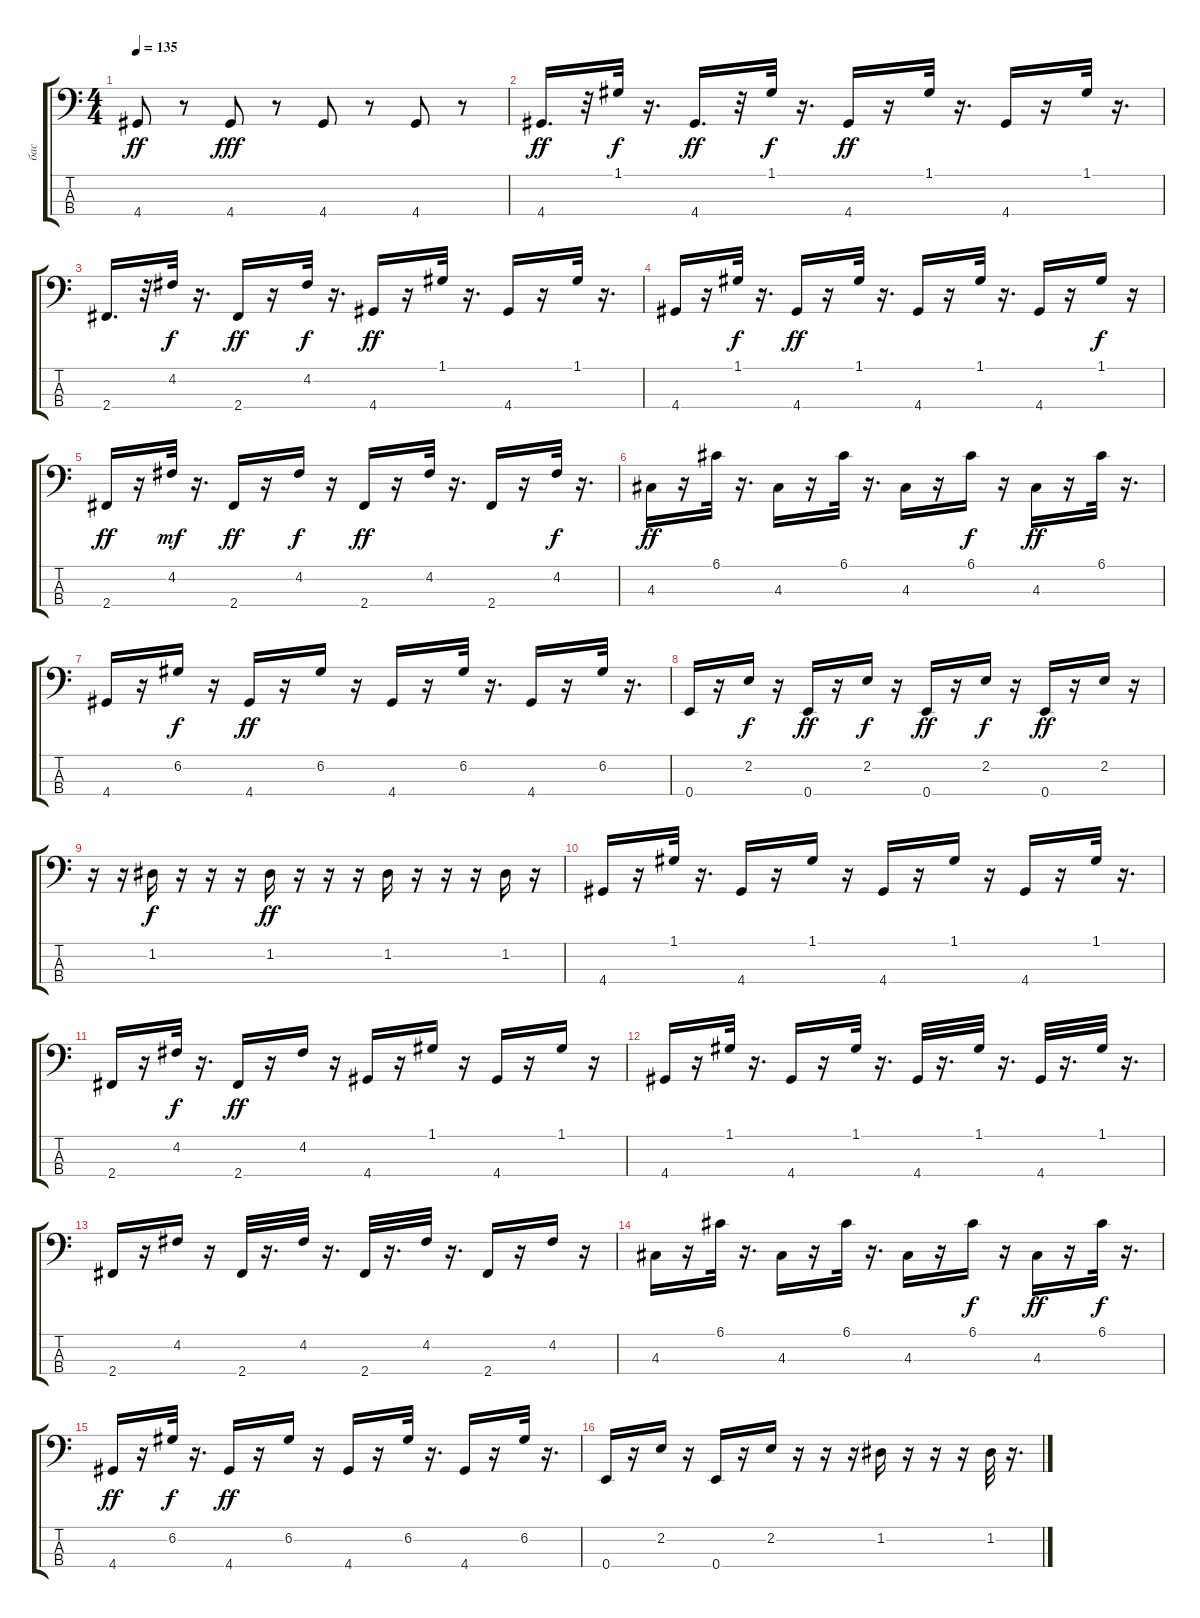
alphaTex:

\track ("бас" "бас") {instrument electricbassfinger}
\staff {score tabs}
\tuning (G2 D2 A1 E1) {hide}
\ts (4 4)
\tempo 135
\clef f4
\ks c
4.4.8{dy ff} r.8 4.4.8{dy fff} r.8 4.4.8 r.8 4.4.8 r.8 |
4.4.16{d dy ff} r.32 1.1.32{dy f} r.16{d} 4.4.16{d dy ff} r.32 1.1.32{dy f} r.16{d} 4.4.16{dy ff} r.16 1.1.32 r.16{d} 4.4.16 r.16 1.1.32 r.16{d} |
2.4.16{d} r.32 4.2.32{dy f} r.16{d} 2.4.16{dy ff} r.16 4.2.32{dy f} r.16{d} 4.4.16{dy ff} r.16 1.1.32 r.16{d} 4.4.16 r.16 1.1.32 r.16{d} |
4.4.16 r.16 1.1.32{dy f} r.16{d} 4.4.16{dy ff} r.16 1.1.32 r.16{d} 4.4.16 r.16 1.1.32 r.16{d} 4.4.16 r.16 1.1.16{dy f} r.16 |
2.4.16{dy ff} r.16 4.2.32{dy mf} r.16{d} 2.4.16{dy ff} r.16 4.2.16{dy f} r.16 2.4.16{dy ff} r.16 4.2.32 r.16{d} 2.4.16 r.16 4.2.32{dy f} r.16{d} |
4.3.16{dy ff} r.16 6.1.32 r.16{d} 4.3.16 r.16 6.1.32 r.16{d} 4.3.16 r.16 6.1.16{dy f} r.16 4.3.16{dy ff} r.16 6.1.32 r.16{d} |
4.4.16 r.16 6.2.16{dy f} r.16 4.4.16{dy ff} r.16 6.2.16 r.16 4.4.16 r.16 6.2.32 r.16{d} 4.4.16 r.16 6.2.32 r.16{d} |
0.4.16 r.16 2.2.16{dy f} r.16 0.4.16{dy ff} r.16 2.2.16{dy f} r.16 0.4.16{dy ff} r.16 2.2.16{dy f} r.16 0.4.16{dy ff} r.16 2.2.16 r.16 |
r.16 r.16 1.2.16{dy f} r.16 r.16 r.16 1.2.16{dy ff} r.16 r.16 r.16 1.2.16 r.16 r.16 r.16 1.2.16 r.16 |
4.4.16 r.16 1.1.32 r.16{d} 4.4.16 r.16 1.1.16 r.16 4.4.16 r.16 1.1.16 r.16 4.4.16 r.16 1.1.32 r.16{d} |
2.4.16 r.16 4.2.32{dy f} r.16{d} 2.4.16{dy ff} r.16 4.2.16 r.16 4.4.16 r.16 1.1.16 r.16 4.4.16 r.16 1.1.16 r.16 |
4.4.16 r.16 1.1.32 r.16{d} 4.4.16 r.16 1.1.32 r.16{d} 4.4.32 r.16{d} 1.1.32 r.16{d} 4.4.32 r.16{d} 1.1.32 r.16{d} |
2.4.16 r.16 4.2.16 r.16 2.4.32 r.16{d} 4.2.32 r.16{d} 2.4.32 r.16{d} 4.2.32 r.16{d} 2.4.16 r.16 4.2.16 r.16 |
4.3.16 r.16 6.1.32 r.16{d} 4.3.16 r.16 6.1.32 r.16{d} 4.3.16 r.16 6.1.16{dy f} r.16 4.3.16{dy ff} r.16 6.1.32{dy f} r.16{d} |
4.4.16{dy ff} r.16 6.2.32{dy f} r.16{d} 4.4.16{dy ff} r.16 6.2.16 r.16 4.4.16 r.16 6.2.32 r.16{d} 4.4.16 r.16 6.2.32 r.16{d} |
0.4.16 r.16 2.2.16 r.16 0.4.16 r.16 2.2.16 r.16 r.16 r.16 1.2.16 r.16 r.16 r.16 1.2.32 r.16{d}
